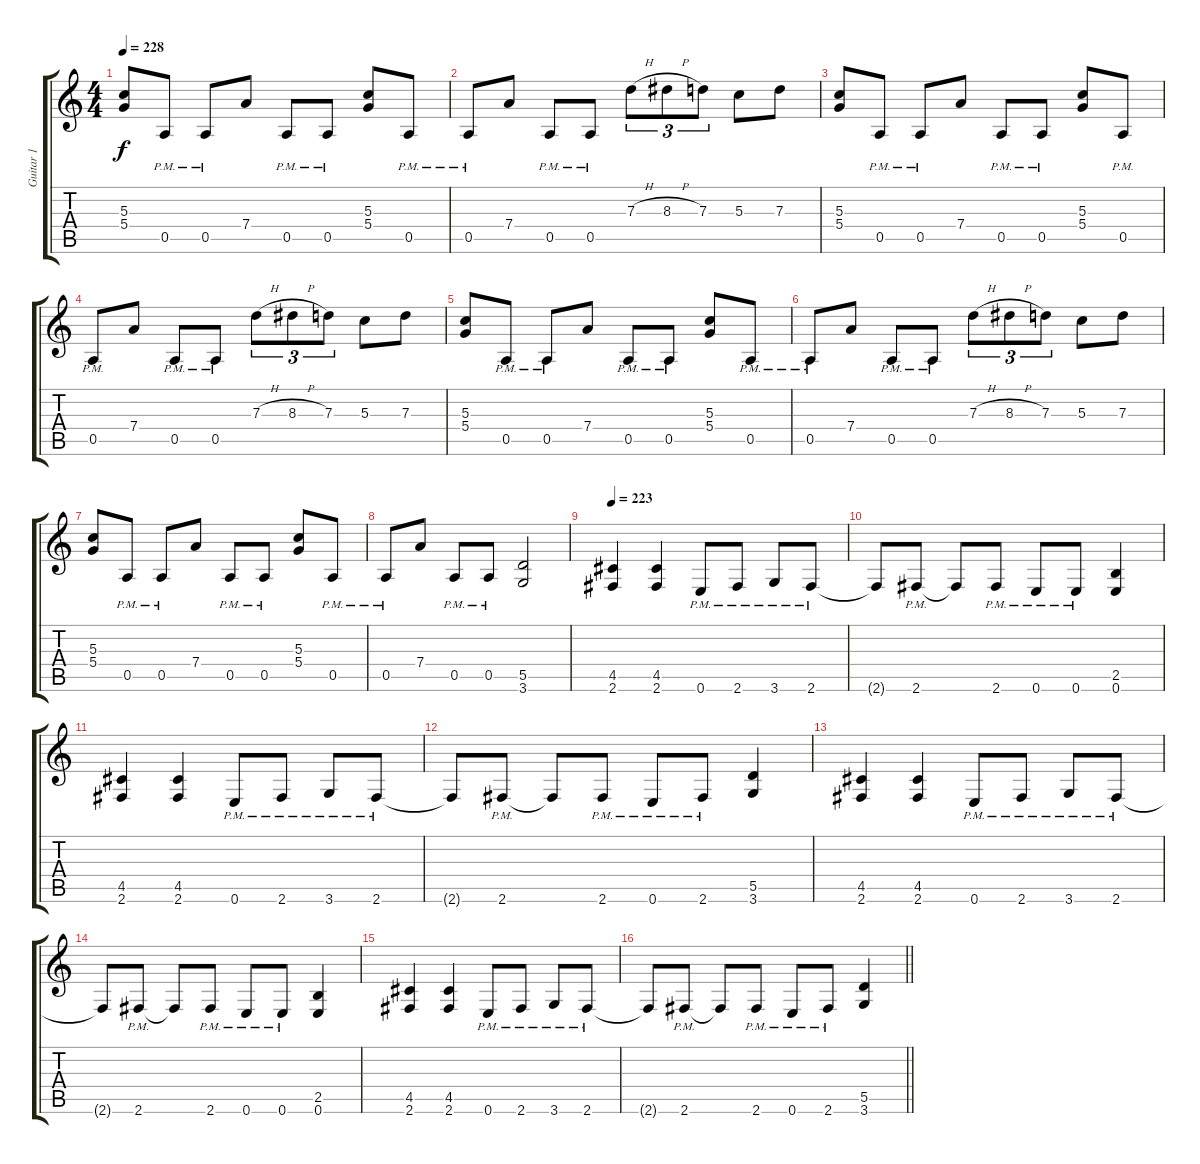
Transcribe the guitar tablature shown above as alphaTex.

\track ("Guitar 1" "Guitar 1") {instrument distortionguitar}
\staff {score tabs}
\tuning (E4 B3 G3 D3 A2 E2) {hide}
\ts (4 4)
\tempo 228
\clef g2
\ks c
(5.3 5.4).8{dy f} 0.5{pm}.8 0.5{pm}.8 7.4.8 0.5{pm}.8 0.5{pm}.8 (5.3 5.4).8 0.5{pm}.8 |
0.5{pm}.8 7.4.8 0.5{pm}.8 0.5{pm}.8 7.3{h}.8{tu (3 2)} 8.3{h}.8{tu (3 2)} 7.3.8{tu (3 2)} 5.3.8 7.3.8 |
(5.3 5.4).8 0.5{pm}.8 0.5{pm}.8 7.4.8 0.5{pm}.8 0.5{pm}.8 (5.3 5.4).8 0.5{pm}.8 |
0.5{pm}.8 7.4.8 0.5{pm}.8 0.5{pm}.8 7.3{h}.8{tu (3 2)} 8.3{h}.8{tu (3 2)} 7.3.8{tu (3 2)} 5.3.8 7.3.8 |
(5.3 5.4).8 0.5{pm}.8 0.5{pm}.8 7.4.8 0.5{pm}.8 0.5{pm}.8 (5.3 5.4).8 0.5{pm}.8 |
0.5{pm}.8 7.4.8 0.5{pm}.8 0.5{pm}.8 7.3{h}.8{tu (3 2)} 8.3{h}.8{tu (3 2)} 7.3.8{tu (3 2)} 5.3.8 7.3.8 |
(5.3 5.4).8 0.5{pm}.8 0.5{pm}.8 7.4.8 0.5{pm}.8 0.5{pm}.8 (5.3 5.4).8 0.5{pm}.8 |
0.5{pm}.8 7.4.8 0.5{pm}.8 0.5{pm}.8 (5.5 3.6).2 |
\tempo 223
(4.5 2.6).4 (4.5 2.6).4 0.6{pm}.8 2.6{pm}.8 3.6{pm}.8 2.6{pm}.8 |
2.6{t}.8 2.6{pm}.8 2.6{t}.8 2.6{pm}.8 0.6{pm}.8 0.6{pm}.8 (2.5 0.6).4 |
(4.5 2.6).4 (4.5 2.6).4 0.6{pm}.8 2.6{pm}.8 3.6{pm}.8 2.6{pm}.8 |
2.6{t}.8 2.6{pm}.8 2.6{t}.8 2.6{pm}.8 0.6{pm}.8 2.6{pm}.8 (5.5 3.6).4 |
(4.5 2.6).4 (4.5 2.6).4 0.6{pm}.8 2.6{pm}.8 3.6{pm}.8 2.6{pm}.8 |
2.6{t}.8 2.6{pm}.8 2.6{t}.8 2.6{pm}.8 0.6{pm}.8 0.6{pm}.8 (2.5 0.6).4 |
(4.5 2.6).4 (4.5 2.6).4 0.6{pm}.8 2.6{pm}.8 3.6{pm}.8 2.6{pm}.8 |
\barLineRight lightlight
2.6{t}.8 2.6{pm}.8 2.6{t}.8 2.6{pm}.8 0.6{pm}.8 2.6{pm}.8 (5.5 3.6).4
